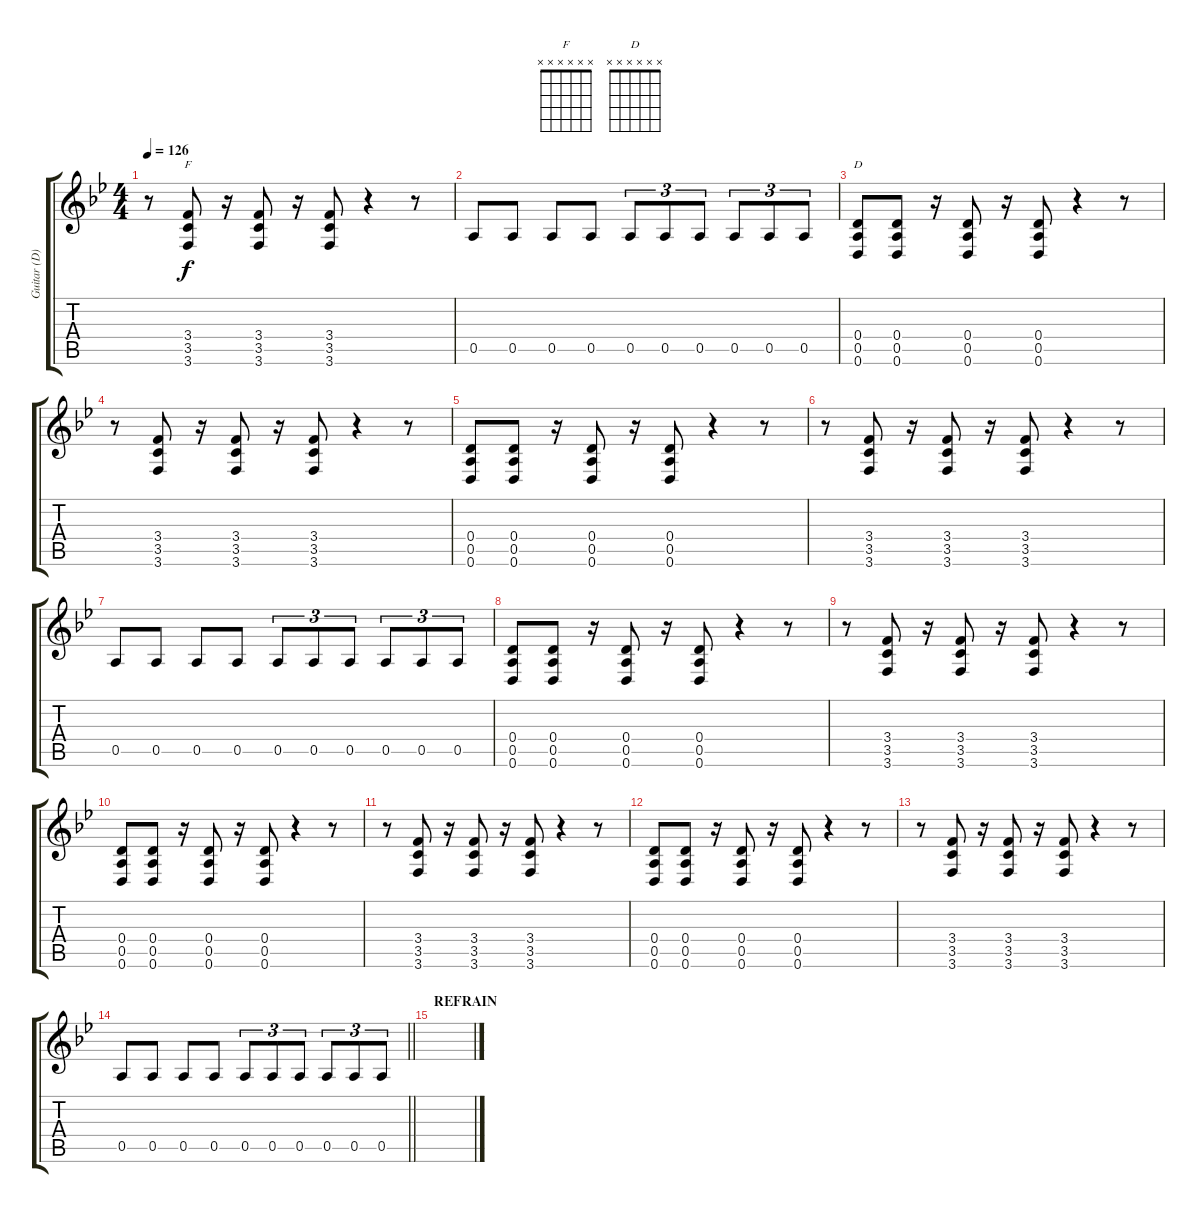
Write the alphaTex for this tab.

\track ("Guitar (D)" "Guitar (D)") {instrument distortionguitar}
\staff {score tabs}
\tuning (E4 B3 G3 D3 A2 D2) {hide}
\chord ("F" x x x x x x)
\chord ("D" x x x x x x)
\ts (4 4)
\tempo 126
\clef g2
\ks bb
r.8{dy f} (3.4 3.5 3.6).8{ch "F"} r.16 (3.4 3.5 3.6).8 r.16 (3.4 3.5 3.6).8 r.4 r.8 |
0.5.8 0.5.8 0.5.8 0.5.8 0.5.8{tu (3 2)} 0.5.8{tu (3 2)} 0.5.8{tu (3 2)} 0.5.8{tu (3 2)} 0.5.8{tu (3 2)} 0.5.8{tu (3 2)} |
(0.4 0.5 0.6).8{ch "D"} (0.4 0.5 0.6).8 r.16 (0.4 0.5 0.6).8 r.16 (0.4 0.5 0.6).8 r.4 r.8 |
r.8 (3.4 3.5 3.6).8 r.16 (3.4 3.5 3.6).8 r.16 (3.4 3.5 3.6).8 r.4 r.8 |
(0.4 0.5 0.6).8 (0.4 0.5 0.6).8 r.16 (0.4 0.5 0.6).8 r.16 (0.4 0.5 0.6).8 r.4 r.8 |
r.8 (3.4 3.5 3.6).8 r.16 (3.4 3.5 3.6).8 r.16 (3.4 3.5 3.6).8 r.4 r.8 |
0.5.8 0.5.8 0.5.8 0.5.8 0.5.8{tu (3 2)} 0.5.8{tu (3 2)} 0.5.8{tu (3 2)} 0.5.8{tu (3 2)} 0.5.8{tu (3 2)} 0.5.8{tu (3 2)} |
(0.4 0.5 0.6).8 (0.4 0.5 0.6).8 r.16 (0.4 0.5 0.6).8 r.16 (0.4 0.5 0.6).8 r.4 r.8 |
r.8 (3.4 3.5 3.6).8 r.16 (3.4 3.5 3.6).8 r.16 (3.4 3.5 3.6).8 r.4 r.8 |
(0.4 0.5 0.6).8 (0.4 0.5 0.6).8 r.16 (0.4 0.5 0.6).8 r.16 (0.4 0.5 0.6).8 r.4 r.8 |
r.8 (3.4 3.5 3.6).8 r.16 (3.4 3.5 3.6).8 r.16 (3.4 3.5 3.6).8 r.4 r.8 |
(0.4 0.5 0.6).8 (0.4 0.5 0.6).8 r.16 (0.4 0.5 0.6).8 r.16 (0.4 0.5 0.6).8 r.4 r.8 |
r.8 (3.4 3.5 3.6).8 r.16 (3.4 3.5 3.6).8 r.16 (3.4 3.5 3.6).8 r.4 r.8 |
\barLineRight lightlight
0.5.8 0.5.8 0.5.8 0.5.8 0.5.8{tu (3 2)} 0.5.8{tu (3 2)} 0.5.8{tu (3 2)} 0.5.8{tu (3 2)} 0.5.8{tu (3 2)} 0.5.8{tu (3 2)} |
\section ("" "REFRAIN")
